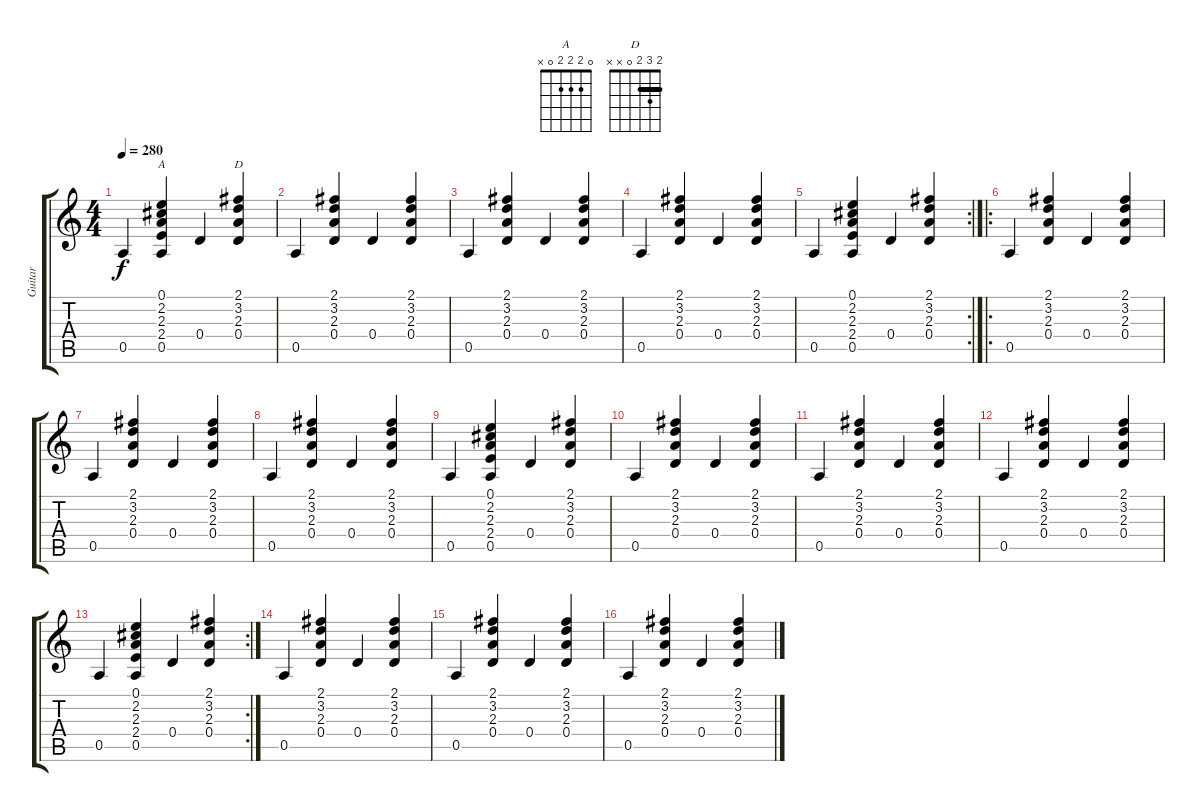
\track ("Guitar" "Guitar") {instrument acousticguitarsteel}
\staff {score tabs}
\tuning (E4 B3 G3 D3 A2 E2) {hide}
\chord ("A" 0 2 2 2 0 x)
\chord ("D" 2 3 2 0 x x) {barre 2}
\ts (4 4)
\tempo 280
\clef g2
\ks c
0.5.4{dy f} (0.1 2.2 2.3 2.4 0.5).4{ch "A"} 0.4.4 (2.1 3.2 2.3 0.4).4{ch "D"} |
0.5.4 (2.1 3.2 2.3 0.4).4 0.4.4 (2.1 3.2 2.3 0.4).4 |
0.5.4 (2.1 3.2 2.3 0.4).4 0.4.4 (2.1 3.2 2.3 0.4).4 |
0.5.4 (2.1 3.2 2.3 0.4).4 0.4.4 (2.1 3.2 2.3 0.4).4 |
\rc 2
0.5.4 (0.1 2.2 2.3 2.4 0.5).4 0.4.4 (2.1 3.2 2.3 0.4).4 |
\ro
0.5.4 (2.1 3.2 2.3 0.4).4 0.4.4 (2.1 3.2 2.3 0.4).4 |
0.5.4 (2.1 3.2 2.3 0.4).4 0.4.4 (2.1 3.2 2.3 0.4).4 |
0.5.4 (2.1 3.2 2.3 0.4).4 0.4.4 (2.1 3.2 2.3 0.4).4 |
0.5.4 (0.1 2.2 2.3 2.4 0.5).4 0.4.4 (2.1 3.2 2.3 0.4).4 |
0.5.4 (2.1 3.2 2.3 0.4).4 0.4.4 (2.1 3.2 2.3 0.4).4 |
0.5.4 (2.1 3.2 2.3 0.4).4 0.4.4 (2.1 3.2 2.3 0.4).4 |
0.5.4 (2.1 3.2 2.3 0.4).4 0.4.4 (2.1 3.2 2.3 0.4).4 |
\rc 2
0.5.4 (0.1 2.2 2.3 2.4 0.5).4 0.4.4 (2.1 3.2 2.3 0.4).4 |
0.5.4 (2.1 3.2 2.3 0.4).4 0.4.4 (2.1 3.2 2.3 0.4).4 |
0.5.4 (2.1 3.2 2.3 0.4).4 0.4.4 (2.1 3.2 2.3 0.4).4 |
0.5.4 (2.1 3.2 2.3 0.4).4 0.4.4 (2.1 3.2 2.3 0.4).4
